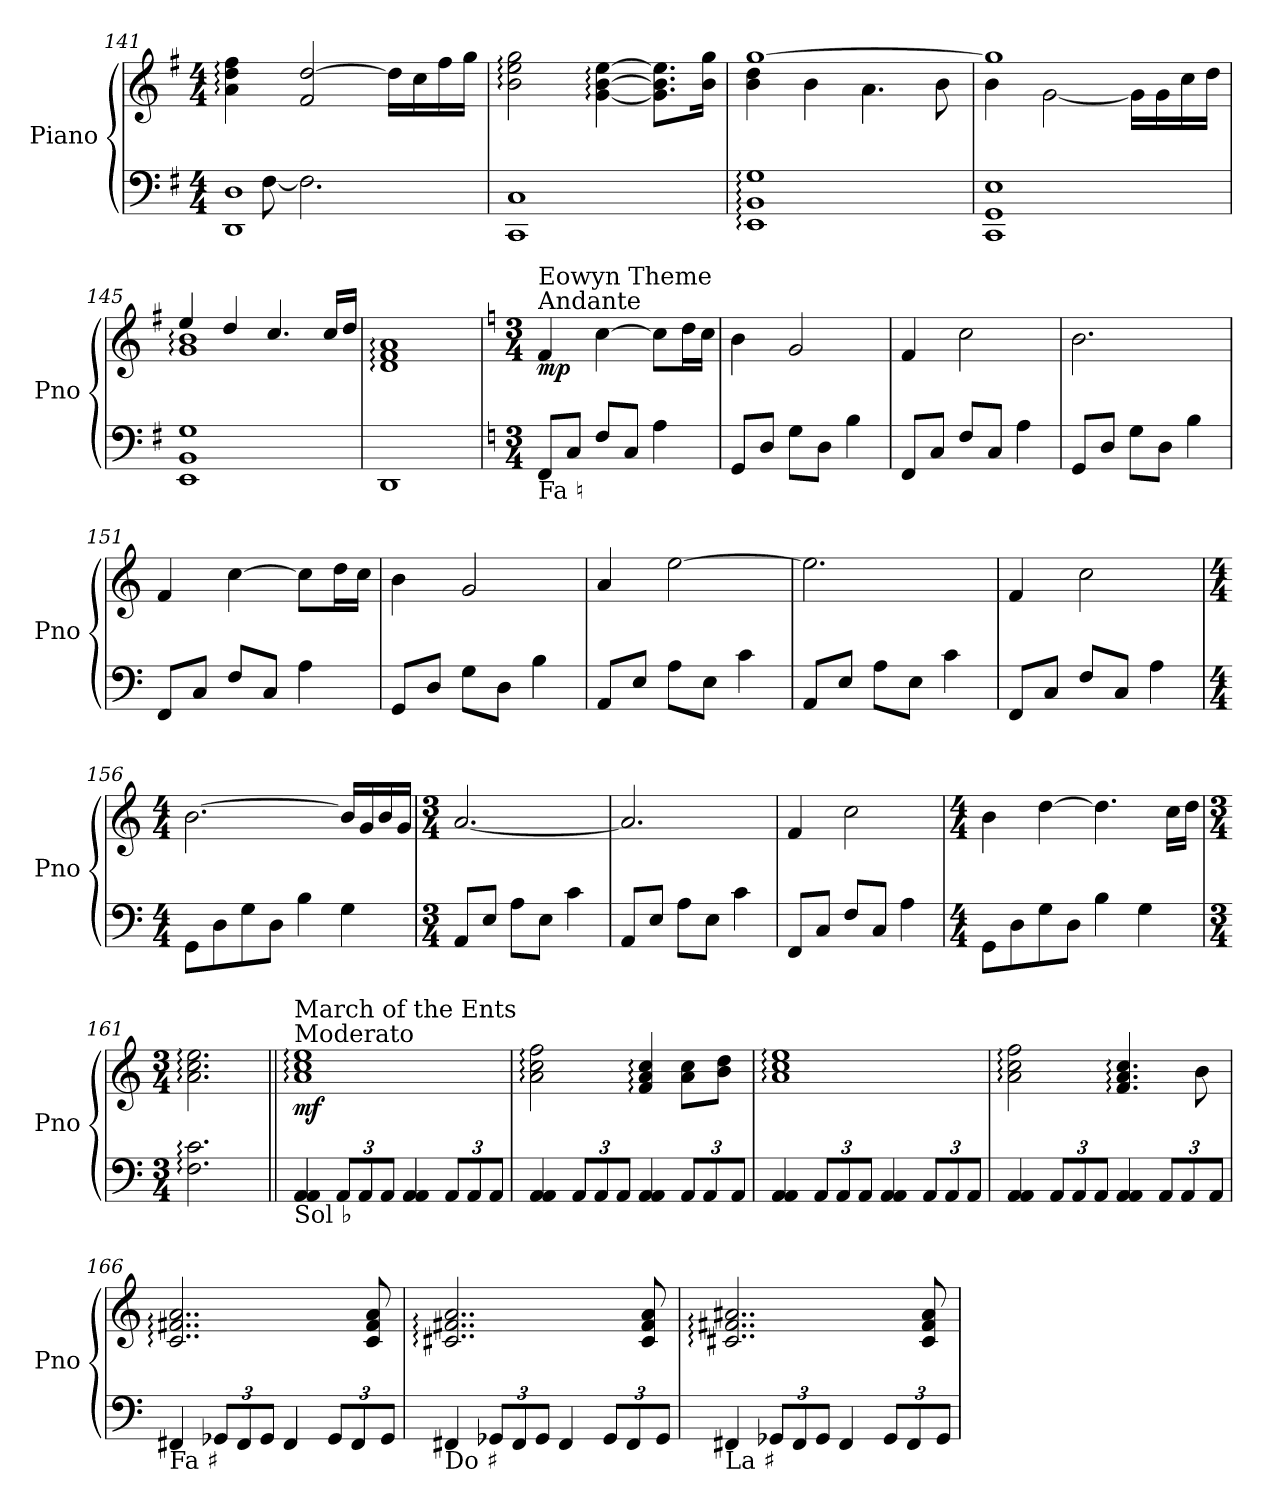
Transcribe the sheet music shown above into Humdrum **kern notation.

**kern	**kern	**dynam
*part1	*part1	*part1
*staff2	*staff1	*staff1/2
*I"Piano	*	*
*I'Pno	*	*
*clefF4	*clefG2	*
*k[f#]	*k[f#]	*
*G:	*G:	*
*M4/4	*M4/4	*
=141	=141	=141
*^	*	*
1DD 1D	8ryy	4a\: 4dd\: 4ff#\:	.
.	[8F#\	.	.
.	2.F#\]	2f#/ [2dd/	.
.	.	16dd\LL]	.
.	.	16cc\	.
.	.	16ff#\	.
.	.	16gg\JJ	.
*v	*v	*	*
=142	=142	=142
1CC 1C	2b\: 2ee\: 2gg\:	.
.	[4g\: [4b\: [4ee\:	.
.	8.g\] 8.b\] 8.ee\]L	.
.	16b\ 16gg\Jk	.
!!LO:LB:g=z
=143	=143	=143
*	*^	*
1EE: 1BB: 1G:	[1gg	4b\: 4dd\:	.
.	.	4b\	.
.	.	4.a\	.
.	.	8b\	.
=144	=144	=144	=144
1CC 1GG 1E	1gg]	4b\	.
.	.	[2g\	.
.	.	16g\LL]	.
.	.	16g\	.
.	.	16cc\	.
.	.	16dd\JJ	.
=145	=145	=145	=145
1EE 1BB 1G	4ee/	1g: 1b:	.
.	4dd/	.	.
.	4.cc/	.	.
.	16cc/LL	.	.
.	16dd/JJ	.	.
*	*v	*v	*
=146	=146	=146
1DD	1d: 1f#: 1a:	.
=147	=147	=147
*k[]	*k[]	*
*C:	*C:	*
*M3/4	*M3/4	*
!	!LO:TX:a:t=Andante	!
!	!LO:TX:a:t=Eowyn Theme	!
!LO:TX:b:t=Fa ♮	!	!
!	!	!LO:DY:b
8FF/L	4f/	mp
8C/J	.	.
8F/L	[4cc\	.
8C/J	.	.
4A\	8cc\L]	.
.	16dd\L	.
.	16cc\JJ	.
=148	=148	=148
8GG/L	4b\	.
8D/J	.	.
8G\L	2g/	.
8D\J	.	.
4B\	.	.
=149	=149	=149
8FF/L	4f/	.
8C/J	.	.
8F/L	2cc\	.
8C/J	.	.
4A\	.	.
!!LO:LB:g=z
=150	=150	=150
8GG/L	2.b\	.
8D/J	.	.
8G\L	.	.
8D\J	.	.
4B\	.	.
=151	=151	=151
8FF/L	4f/	.
8C/J	.	.
8F/L	[4cc\	.
8C/J	.	.
4A\	8cc\L]	.
.	16dd\L	.
.	16cc\JJ	.
=152	=152	=152
8GG/L	4b\	.
8D/J	.	.
8G\L	2g/	.
8D\J	.	.
4B\	.	.
=153	=153	=153
8AA/L	4a/	.
8E/J	.	.
8A\L	[2ee\	.
8E\J	.	.
4c\	.	.
=154	=154	=154
8AA/L	2.ee\]	.
8E/J	.	.
8A\L	.	.
8E\J	.	.
4c\	.	.
=155	=155	=155
8FF/L	4f/	.
8C/J	.	.
8F/L	2cc\	.
8C/J	.	.
4A\	.	.
!!LO:LB:g=z
=156	=156	=156
*M4/4	*M4/4	*
8GG\L	[2.b\	.
8D\	.	.
8G\	.	.
8D\J	.	.
4B\	.	.
4G\	16b/LL]	.
.	16g/	.
.	16b/	.
.	16g/JJ	.
=157	=157	=157
*M3/4	*M3/4	*
8AA/L	[2.a/	.
8E/J	.	.
8A\L	.	.
8E\J	.	.
4c\	.	.
=158	=158	=158
8AA/L	2.a/]	.
8E/J	.	.
8A\L	.	.
8E\J	.	.
4c\	.	.
=159	=159	=159
8FF/L	4f/	.
8C/J	.	.
8F/L	2cc\	.
8C/J	.	.
4A\	.	.
=160	=160	=160
*M4/4	*M4/4	*
8GG\L	4b\	.
8D\	.	.
8G\	[4dd\	.
8D\J	.	.
4B\	4.dd\]	.
4G\	.	.
.	16cc\LL	.
.	16dd\JJ	.
=161	=161	=161
*M3/4	*M3/4	*
2.F\: 2.c\:	2.a\: 2.cc\: 2.ee\:	.
!!LO:PB:g=z
=162||	=162||	=162||
*k[]	*k[]	*
*C:	*C:	*
!	!LO:TX:a:t=Moderato	!
!	!LO:TX:a:t=March of the Ents	!
!LO:TX:b:t=Sol ♭	!	!
!	!	!LO:DY:b
4AA/ 4AA/	1a: 1cc: 1ee:	mf
*Xbrackettup	*	*
12AA/L	.	.
12AA/	.	.
12AA/J	.	.
4AA/ 4AA/	.	.
12AA/L	.	.
12AA/	.	.
12AA/J	.	.
=163	=163	=163
4AA/ 4AA/	2a\: 2cc\: 2ff\:	.
12AA/L	.	.
12AA/	.	.
12AA/J	.	.
4AA/ 4AA/	4f/: 4a/: 4cc/:	.
12AA/L	8a\ 8cc\L	.
12AA/	.	.
.	8b\ 8dd\J	.
12AA/J	.	.
=164	=164	=164
4AA/ 4AA/	1a: 1cc: 1ee:	.
12AA/L	.	.
12AA/	.	.
12AA/J	.	.
4AA/ 4AA/	.	.
12AA/L	.	.
12AA/	.	.
12AA/J	.	.
=165	=165	=165
4AA/ 4AA/	2a\: 2cc\: 2ff\:	.
12AA/L	.	.
12AA/	.	.
12AA/J	.	.
4AA/ 4AA/	4.f/: 4.a/: 4.cc/:	.
12AA/L	.	.
12AA/	.	.
.	8b\	.
12AA/J	.	.
!!LO:LB:g=z
=166	=166	=166
!LO:TX:b:t=Fa ♯	!	!
4FF#X/	2..c/: 2..f#X/: 2..a/:	.
12GG-X/L	.	.
12FF#/	.	.
12GG-/J	.	.
4FF#/	.	.
12GG-/L	.	.
12FF#/	.	.
.	8c/ 8f#/ 8a/	.
12GG-/J	.	.
=167	=167	=167
!LO:TX:b:t=Do ♯	!	!
4FF#X/	2..c#X/: 2..f#X/: 2..a/:	.
12GG-X/L	.	.
12FF#/	.	.
12GG-/J	.	.
4FF#/	.	.
12GG-/L	.	.
12FF#/	.	.
.	8c#/ 8f#/ 8a/	.
12GG-/J	.	.
=168	=168	=168
!LO:TX:b:t=La ♯	!	!
4FF#X/	2..c#X/: 2..f#X/: 2..a#X/:	.
12GG-X/L	.	.
12FF#/	.	.
12GG-/J	.	.
4FF#/	.	.
12GG-/L	.	.
12FF#/	.	.
.	8c#/ 8f#/ 8a#/	.
12GG-/J	.	.
=	=	=
*-	*-	*-
